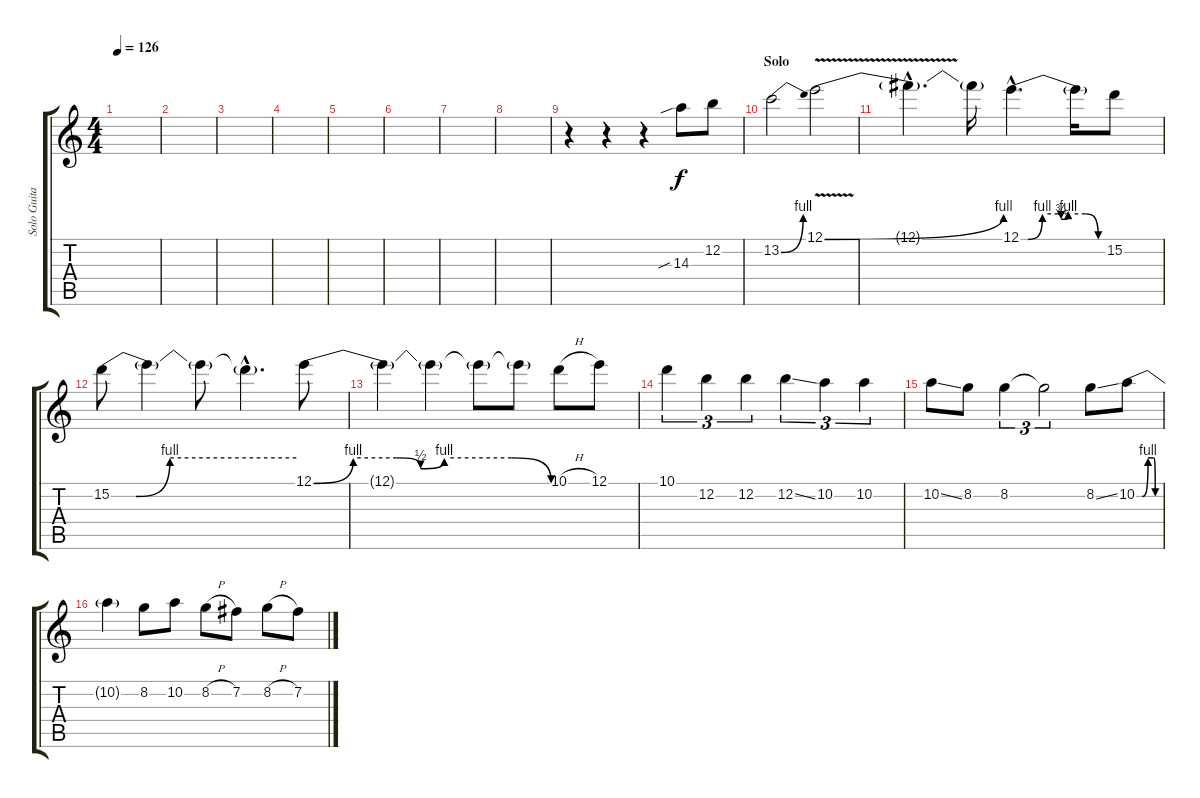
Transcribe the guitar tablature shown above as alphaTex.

\track ("Solo Guitar" "Solo Guita") {instrument overdrivenguitar}
\staff {score tabs}
\tuning (E4 B3 G3 D3 A2 E2) {hide}
\ts (4 4)
\tempo 126
\clef g2
\ks c
|
|
|
|
|
|
|
|
r.4 r.4 r.4 14.3{sib}.8 12.2.8 |
\section ("" "Solo")
13.2{be (bend 0 0 60 4)}.2 12.1{be (bend 0 0 60 4) v}.2 |
12.1{hac t}.4{d} 12.1{t}.16 12.1{be (custom 0 0 5 0 15 4 26 4 28 3 31 3 33 4 45 4 54 0 60 0) hac}.4{d} 12.1{t}.16 15.2.8 |
15.2{be (custom 0 0 8 0 19 4 60 4)}.8 15.2{t}.4 15.2{t}.8 15.2{hac t}.4{d} 12.1{be (custom 0 0 10 4 21 4 27 2 33 4 50 4 60 0)}.8 |
12.1{t}.4 12.1{t}.4 12.1{t}.8 12.1{t}.8 10.1{h}.8 12.1.8 |
10.1.4{tu (3 2)} 12.2.4{tu (3 2)} 12.2.4{tu (3 2)} 12.2{ss}.4{tu (3 2)} 10.2.4{tu (3 2)} 10.2.4{tu (3 2)} |
10.2{ss}.8 8.2.8 8.2.4{tu (3 2)} 8.2{t}.2{tu (3 2)} 8.2{ss}.8 10.2{be (custom 0 0 15 0 30 4 45 4 49 0 55 0 60 0)}.8 |
10.2{t}.4 8.2.8 10.2.8 8.2{h}.8 7.2.8 8.2{h}.8 7.2.8
